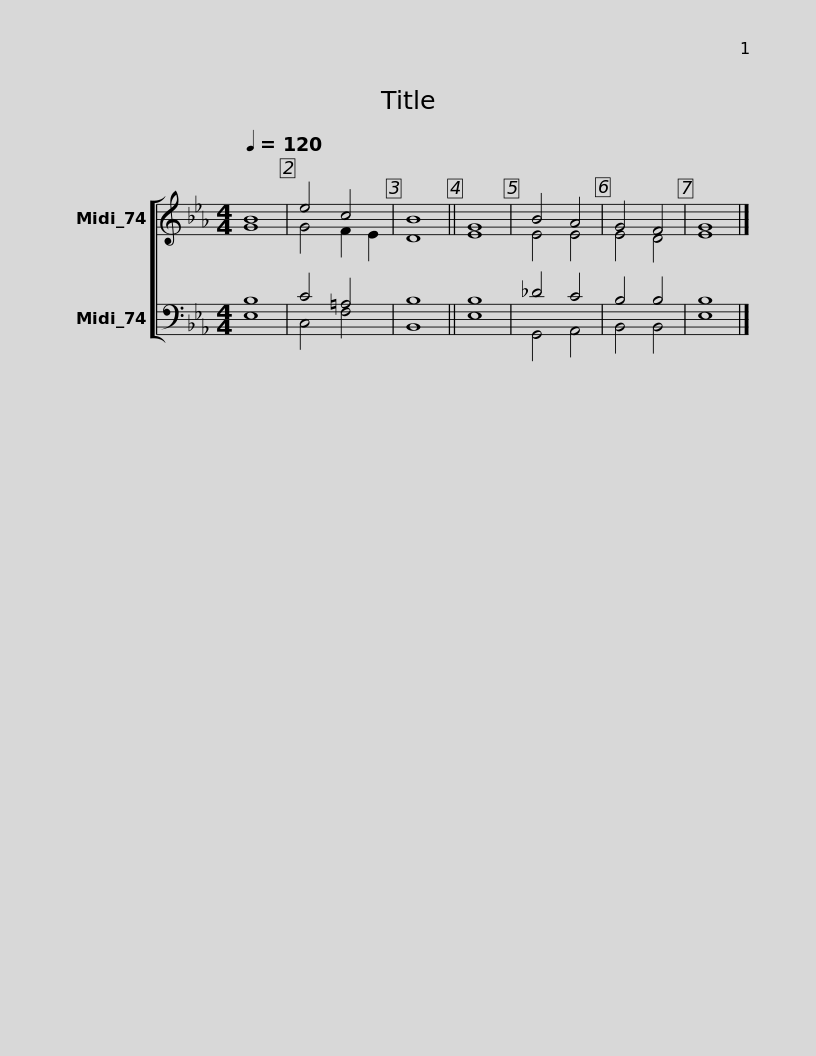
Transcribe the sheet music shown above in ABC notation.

X:1
%%score [ ( 1 2 ) ( 3 4 ) ]
L:1/8
Q:1/4=120
M:4/4
I:linebreak $
K:Eb
V:1 treble
V:2 treble
V:3 bass
V:4 bass
V:1
 B8 | e4 c4 | B8 || G8 | B4 A4 | %5
 G4 F4 | G8 |] %7
V:2
 G8 | G4 F2 E2 | D8 || E8 | E4 E4 | %5
 E4 D4 | E8 |] %7
V:3
 B,8 | C4 =A,4 | B,8 || B,8 | _D4 C4 | %5
 B,4 B,4 | B,8 |] %7
V:4
 E,8 | C,4 F,4 | B,,8 || E,8 | G,,4 A,,4 | %5
 B,,4 B,,4 | E,8 |] %7
